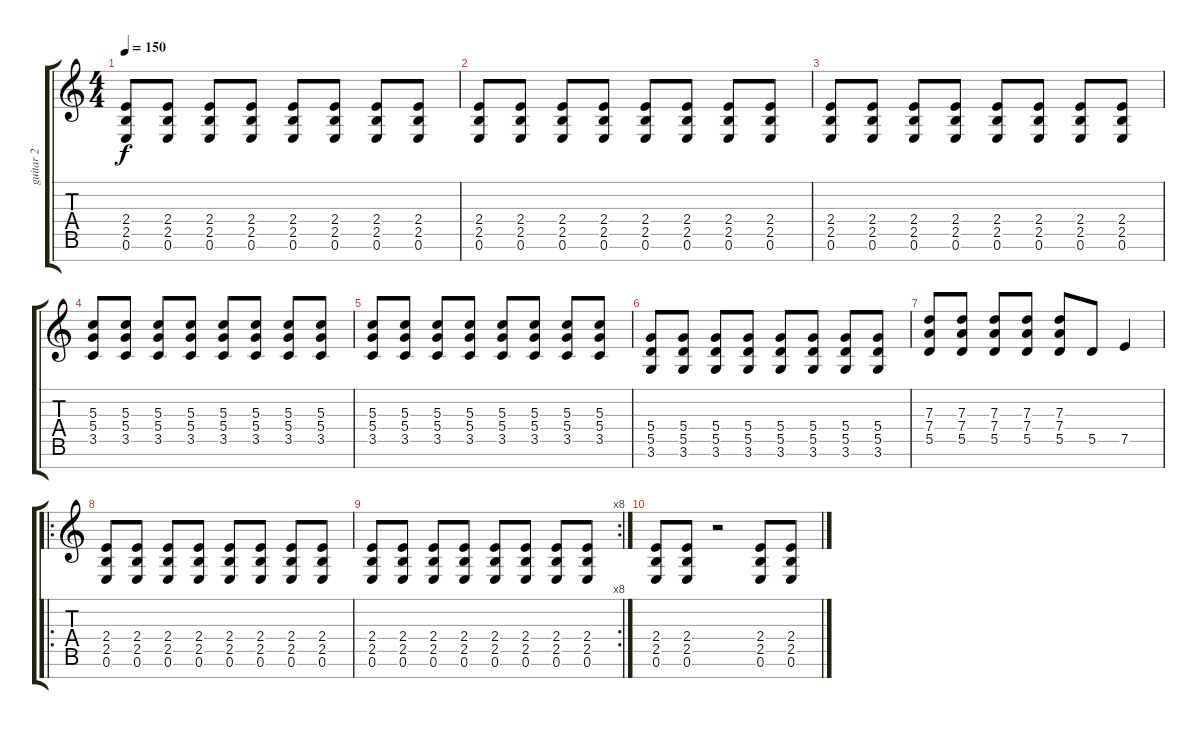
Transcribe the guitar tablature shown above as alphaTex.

\track ("guitar 2" "guitar 2") {instrument distortionguitar}
\staff {score tabs}
\tuning (E4 B3 G3 D3 A2 E2 B1) {hide}
\ts (4 4)
\tempo 150
\clef g2
\ks c
(2.4 2.5 0.6).8{dy f} (2.4 2.5 0.6).8 (2.4 2.5 0.6).8 (2.4 2.5 0.6).8 (2.4 2.5 0.6).8 (2.4 2.5 0.6).8 (2.4 2.5 0.6).8 (2.4 2.5 0.6).8 |
(2.4 2.5 0.6).8 (2.4 2.5 0.6).8 (2.4 2.5 0.6).8 (2.4 2.5 0.6).8 (2.4 2.5 0.6).8 (2.4 2.5 0.6).8 (2.4 2.5 0.6).8 (2.4 2.5 0.6).8 |
(2.4 2.5 0.6).8 (2.4 2.5 0.6).8 (2.4 2.5 0.6).8 (2.4 2.5 0.6).8 (2.4 2.5 0.6).8 (2.4 2.5 0.6).8 (2.4 2.5 0.6).8 (2.4 2.5 0.6).8 |
(5.3 5.4 3.5).8 (5.3 5.4 3.5).8 (5.3 5.4 3.5).8 (5.3 5.4 3.5).8 (5.3 5.4 3.5).8 (5.3 5.4 3.5).8 (5.3 5.4 3.5).8 (5.3 5.4 3.5).8 |
(5.3 5.4 3.5).8 (5.3 5.4 3.5).8 (5.3 5.4 3.5).8 (5.3 5.4 3.5).8 (5.3 5.4 3.5).8 (5.3 5.4 3.5).8 (5.3 5.4 3.5).8 (5.3 5.4 3.5).8 |
(5.4 5.5 3.6).8 (5.4 5.5 3.6).8 (5.4 5.5 3.6).8 (5.4 5.5 3.6).8 (5.4 5.5 3.6).8 (5.4 5.5 3.6).8 (5.4 5.5 3.6).8 (5.4 5.5 3.6).8 |
(7.3 7.4 5.5).8 (7.3 7.4 5.5).8 (7.3 7.4 5.5).8 (7.3 7.4 5.5).8 (7.3 7.4 5.5).8 5.5.8 7.5.4 |
\ro
(2.4 2.5 0.6).8 (2.4 2.5 0.6).8 (2.4 2.5 0.6).8 (2.4 2.5 0.6).8 (2.4 2.5 0.6).8 (2.4 2.5 0.6).8 (2.4 2.5 0.6).8 (2.4 2.5 0.6).8 |
\rc 8
(2.4 2.5 0.6).8 (2.4 2.5 0.6).8 (2.4 2.5 0.6).8 (2.4 2.5 0.6).8 (2.4 2.5 0.6).8 (2.4 2.5 0.6).8 (2.4 2.5 0.6).8 (2.4 2.5 0.6).8 |
(2.4 2.5 0.6).8 (2.4 2.5 0.6).8 r.2 (2.4 2.5 0.6).8 (2.4 2.5 0.6).8
